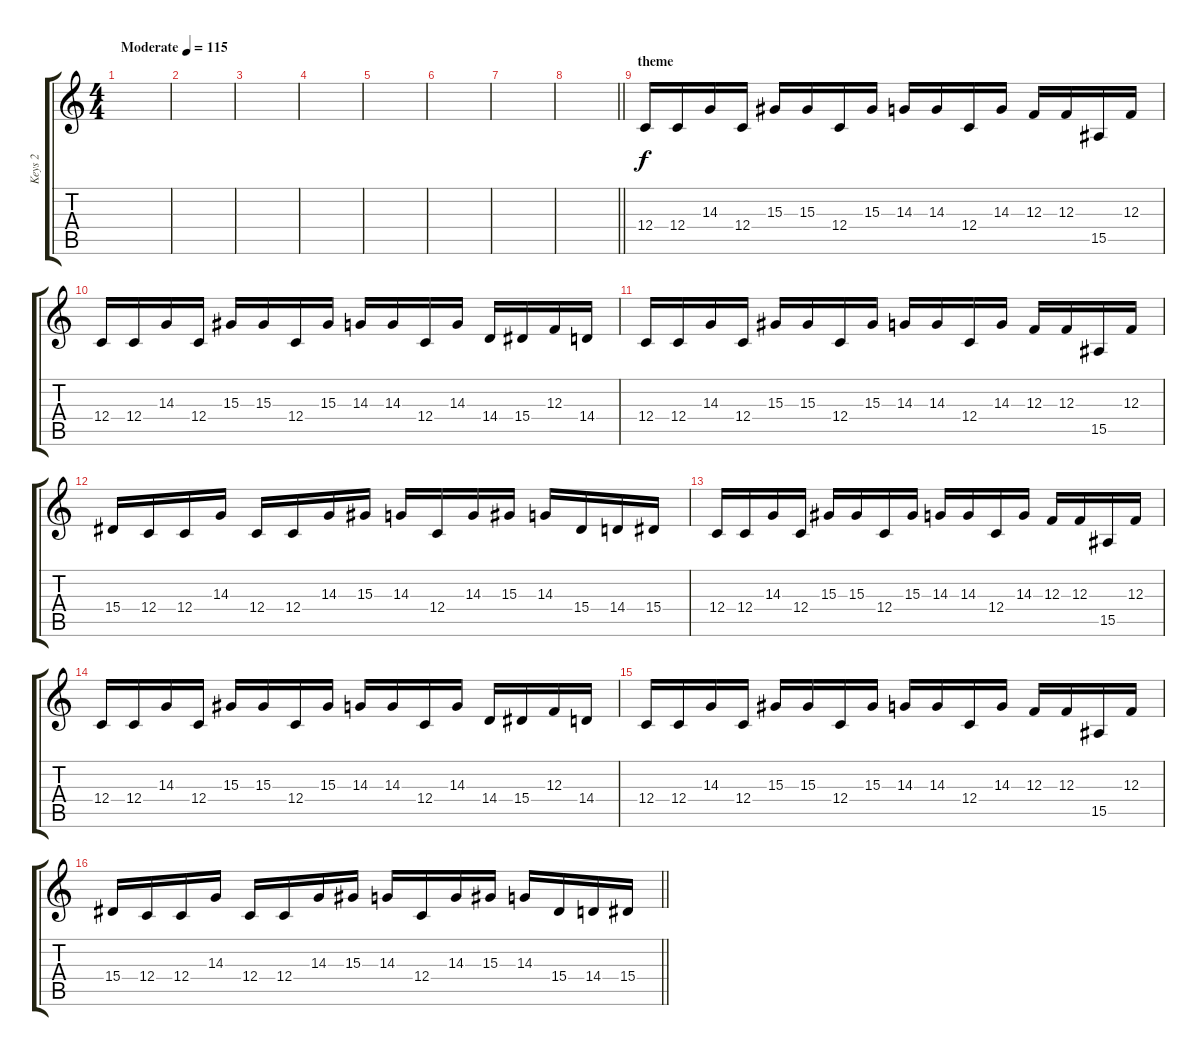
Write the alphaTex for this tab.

\track ("Keys 2" "Keys 2") {instrument fx5brightness}
\staff {score tabs}
\tuning (D4 A3 F3 C3 G2 C2) {hide}
\ts (4 4)
\tempo (115 "Moderate")
\clef g2
\ks c
|
|
|
|
|
|
|
\barLineRight lightlight
|
\section ("" "theme")
12.4.16 12.4.16 14.3.16 12.4.16 15.3.16 15.3.16 12.4.16 15.3.16 14.3.16 14.3.16 12.4.16 14.3.16 12.3.16 12.3.16 15.5.16 12.3.16 |
12.4.16 12.4.16 14.3.16 12.4.16 15.3.16 15.3.16 12.4.16 15.3.16 14.3.16 14.3.16 12.4.16 14.3.16 14.4.16 15.4.16 12.3.16 14.4.16 |
12.4.16 12.4.16 14.3.16 12.4.16 15.3.16 15.3.16 12.4.16 15.3.16 14.3.16 14.3.16 12.4.16 14.3.16 12.3.16 12.3.16 15.5.16 12.3.16 |
15.4.16 12.4.16 12.4.16 14.3.16 12.4.16 12.4.16 14.3.16 15.3.16 14.3.16 12.4.16 14.3.16 15.3.16 14.3.16 15.4.16 14.4.16 15.4.16 |
12.4.16 12.4.16 14.3.16 12.4.16 15.3.16 15.3.16 12.4.16 15.3.16 14.3.16 14.3.16 12.4.16 14.3.16 12.3.16 12.3.16 15.5.16 12.3.16 |
12.4.16 12.4.16 14.3.16 12.4.16 15.3.16 15.3.16 12.4.16 15.3.16 14.3.16 14.3.16 12.4.16 14.3.16 14.4.16 15.4.16 12.3.16 14.4.16 |
12.4.16 12.4.16 14.3.16 12.4.16 15.3.16 15.3.16 12.4.16 15.3.16 14.3.16 14.3.16 12.4.16 14.3.16 12.3.16 12.3.16 15.5.16 12.3.16 |
\barLineRight lightlight
15.4.16 12.4.16 12.4.16 14.3.16 12.4.16 12.4.16 14.3.16 15.3.16 14.3.16 12.4.16 14.3.16 15.3.16 14.3.16 15.4.16 14.4.16 15.4.16
